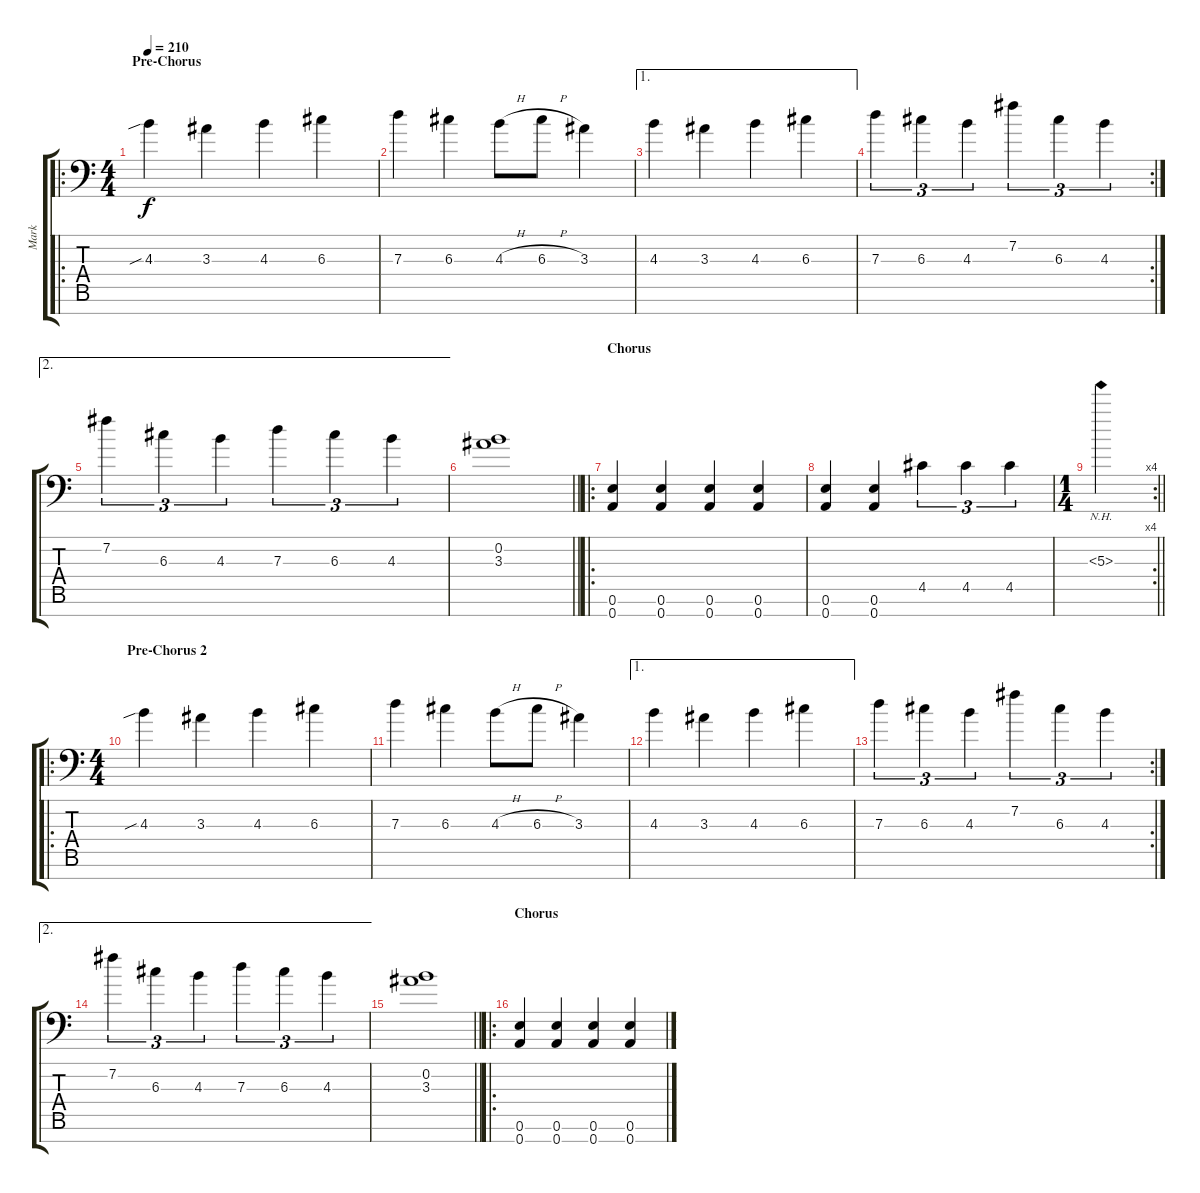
\track ("Mark" "Mark") {instrument distortionguitar}
\staff {score tabs}
\tuning (E4 B3 G3 D3 A2 E2 A1) {hide}
\ro
\ts (4 4)
\section ("" "Pre-Chorus")
\tempo 210
\clef f4
\ks c
4.3{sib}.4{dy f} 3.3.4 4.3.4 6.3.4 |
7.3.4 6.3.4 4.3{h}.8 6.3{h}.8 3.3.4 |
\ae 1
4.3.4 3.3.4 4.3.4 6.3.4 |
\rc 2
7.3.4{tu (3 2)} 6.3.4{tu (3 2)} 4.3.4{tu (3 2)} 7.2.4{tu (3 2)} 6.3.4{tu (3 2)} 4.3.4{tu (3 2)} |
\ae 2
7.2.4{tu (3 2)} 6.3.4{tu (3 2)} 4.3.4{tu (3 2)} 7.3.4{tu (3 2)} 6.3.4{tu (3 2)} 4.3.4{tu (3 2)} |
\barLineRight lightlight
(0.2 3.3).1 |
\ro
\section ("" "Chorus")
(0.6 0.7).4 (0.6 0.7).4 (0.6 0.7).4 (0.6 0.7).4 |
(0.6 0.7).4 (0.6 0.7).4 4.5.4{tu (3 2)} 4.5.4{tu (3 2)} 4.5.4{tu (3 2)} |
\rc 4
\ts (1 4)
\barLineRight lightlight
5.3{nh}.4 |
\ro
\ts (4 4)
\section ("" "Pre-Chorus 2")
4.3{sib}.4 3.3.4 4.3.4 6.3.4 |
7.3.4 6.3.4 4.3{h}.8 6.3{h}.8 3.3.4 |
\ae 1
4.3.4 3.3.4 4.3.4 6.3.4 |
\rc 2
7.3.4{tu (3 2)} 6.3.4{tu (3 2)} 4.3.4{tu (3 2)} 7.2.4{tu (3 2)} 6.3.4{tu (3 2)} 4.3.4{tu (3 2)} |
\ae 2
7.2.4{tu (3 2)} 6.3.4{tu (3 2)} 4.3.4{tu (3 2)} 7.3.4{tu (3 2)} 6.3.4{tu (3 2)} 4.3.4{tu (3 2)} |
\barLineRight lightlight
(0.2 3.3).1 |
\ro
\section ("" "Chorus")
(0.6 0.7).4 (0.6 0.7).4 (0.6 0.7).4 (0.6 0.7).4
